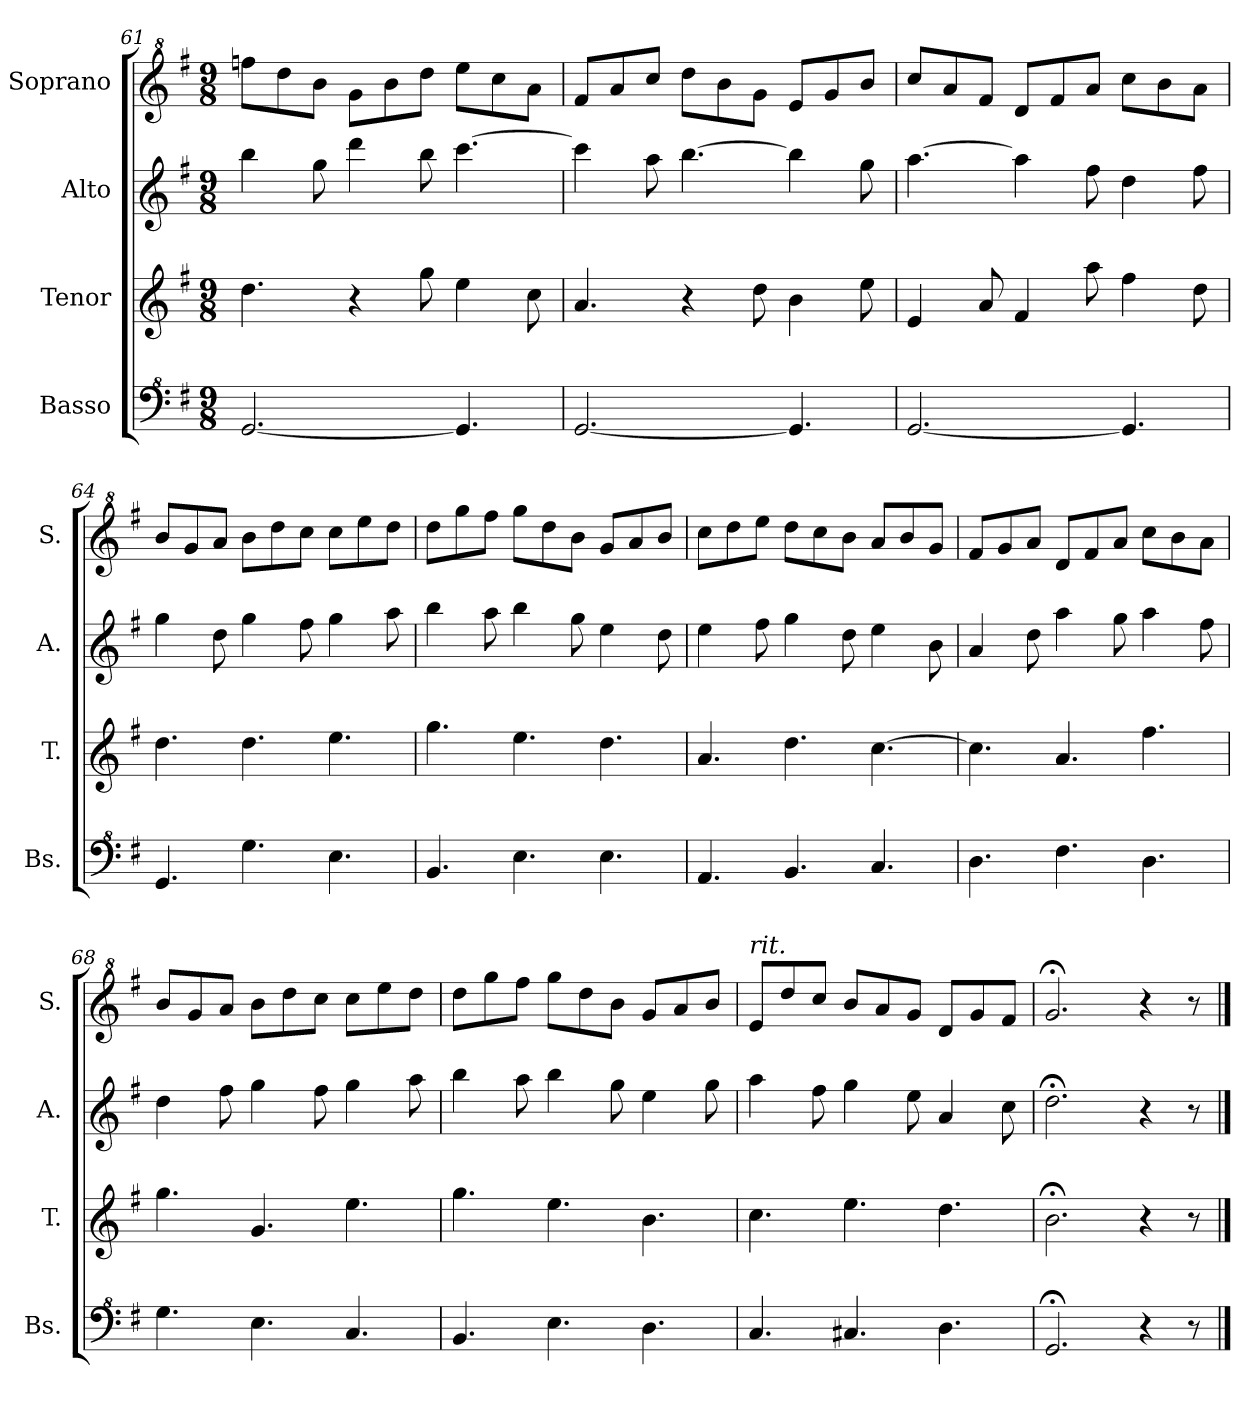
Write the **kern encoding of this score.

**kern	**kern	**kern	**kern
*part4	*part3	*part2	*part1
*staff4	*staff3	*staff2	*staff1
*I"Basso	*I"Tenor	*I"Alto	*I"Soprano
*I'Bs.	*I'T.	*I'A.	*I'S.
*clefF^4	*clefG2	*clefG2	*clefG^2
*k[f#]	*k[f#]	*k[f#]	*k[f#]
*M9/8	*M9/8	*M9/8	*M9/8
=61	=61	=61	=61
[2.G/	4.dd\	4bb\	8fffn\L
.	.	.	8ddd\
.	.	8gg\	8bb\J
.	4r	4ddd\	8gg\L
.	.	.	8bb\
.	8gg\	8bb\	8ddd\J
4.G/]	4ee\	[4.ccc\	8eee\L
.	.	.	8ccc\
.	8cc\	.	8aa\J
=62	=62	=62	=62
[2.G/	4.a/	4ccc\]	8ff#/L
.	.	.	8aa/
.	.	8aa\	8ccc/J
.	4r	[4.bb\	8ddd\L
.	.	.	8bb\
.	8dd\	.	8gg\J
4.G/]	4b\	4bb\]	8ee/L
.	.	.	8gg/
.	8ee\	8gg\	8bb/J
!!LO:PB:g=z
=63	=63	=63	=63
[2.G/	4e/	[4.aa\	8ccc/L
.	.	.	8aa/
.	8a/	.	8ff#/J
.	4f#/	4aa\]	8dd/L
.	.	.	8ff#/
.	8aa\	8ff#\	8aa/J
4.G/]	4ff#\	4dd\	8ccc\L
.	.	.	8bb\
.	8dd\	8ff#\	8aa\J
=64	=64	=64	=64
4.G/	4.dd\	4gg\	8bb/L
.	.	.	8gg/
.	.	8dd\	8aa/J
4.g\	4.dd\	4gg\	8bb\L
.	.	.	8ddd\
.	.	8ff#\	8ccc\J
4.e\	4.ee\	4gg\	8ccc\L
.	.	.	8eee\
.	.	8aa\	8ddd\J
=65	=65	=65	=65
4.B/	4.gg\	4bb\	8ddd\L
.	.	.	8ggg\
.	.	8aa\	8fff#\J
4.e\	4.ee\	4bb\	8ggg\L
.	.	.	8ddd\
.	.	8gg\	8bb\J
4.e\	4.dd\	4ee\	8gg/L
.	.	.	8aa/
.	.	8dd\	8bb/J
=66	=66	=66	=66
4.A/	4.a/	4ee\	8ccc\L
.	.	.	8ddd\
.	.	8ff#\	8eee\J
4.B/	4.dd\	4gg\	8ddd\L
.	.	.	8ccc\
.	.	8dd\	8bb\J
4.c/	[4.cc\	4ee\	8aa/L
.	.	.	8bb/
.	.	8b\	8gg/J
!!LO:LB:g=z
=67	=67	=67	=67
4.d\	4.cc\]	4a/	8ff#/L
.	.	.	8gg/
.	.	8dd\	8aa/J
4.f#\	4.a/	4aa\	8dd/L
.	.	.	8ff#/
.	.	8gg\	8aa/J
4.d\	4.ff#\	4aa\	8ccc\L
.	.	.	8bb\
.	.	8ff#\	8aa\J
=68	=68	=68	=68
4.g\	4.gg\	4dd\	8bb/L
.	.	.	8gg/
.	.	8ff#\	8aa/J
4.e\	4.g/	4gg\	8bb\L
.	.	.	8ddd\
.	.	8ff#\	8ccc\J
4.c/	4.ee\	4gg\	8ccc\L
.	.	.	8eee\
.	.	8aa\	8ddd\J
=69	=69	=69	=69
4.B/	4.gg\	4bb\	8ddd\L
.	.	.	8ggg\
.	.	8aa\	8fff#\J
4.e\	4.ee\	4bb\	8ggg\L
.	.	.	8ddd\
.	.	8gg\	8bb\J
4.d\	4.b\	4ee\	8gg/L
.	.	.	8aa/
.	.	8gg\	8bb/J
=70	=70	=70	=70
!	!	!	!LO:TX:a:i:t=rit.
4.c/	4.cc\	4aa\	8ee/L
.	.	.	8ddd/
.	.	8ff#\	8ccc/J
4.c#X/	4.ee\	4gg\	8bb/L
.	.	.	8aa/
.	.	8ee\	8gg/J
4.d\	4.dd\	4a/	8dd/L
.	.	.	8gg/
.	.	8cc\	8ff#/J
=71	=71	=71	=71
2.G;</	2.b;<\	2.dd;<\	2.gg;</
4r	4r	4r	4r
8r	8r	8r	8r
==	==	==	==
*-	*-	*-	*-
